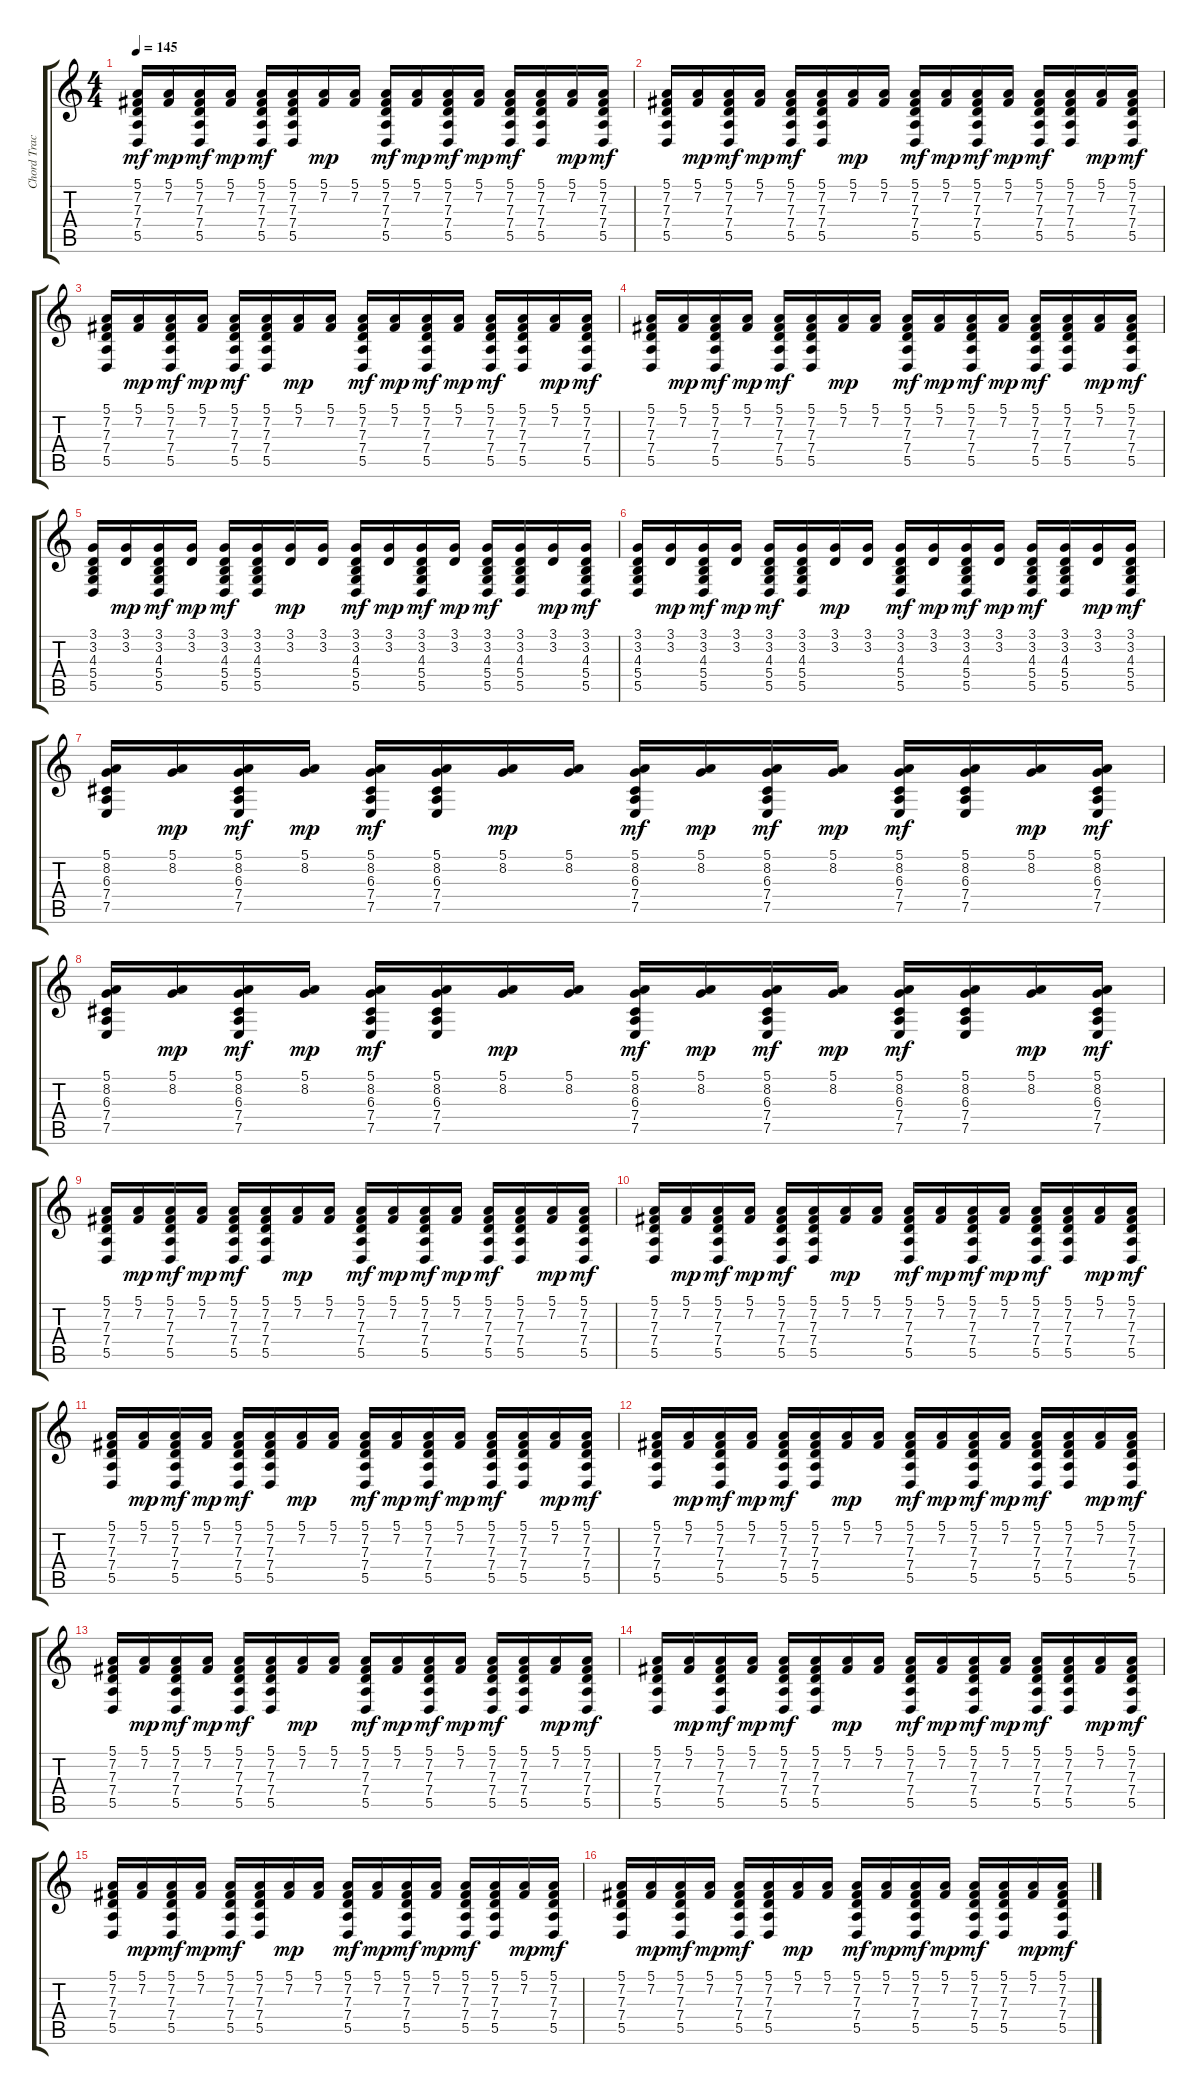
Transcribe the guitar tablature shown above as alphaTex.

\track ("Chord Track" "Chord Trac") {instrument steeldrums}
\staff {score tabs}
\tuning (E4 B3 G3 D3 A2 E2) {hide}
\ts (4 4)
\tempo 145
\clef g2
\ks c
(5.1 7.2 7.3 7.4 5.5).16{dy mf} (5.1 7.2).16{dy mp} (5.1 7.2 7.3 7.4 5.5).16{dy mf} (5.1 7.2).16{dy mp} (5.1 7.2 7.3 7.4 5.5).16{dy mf} (5.1 7.2 7.3 7.4 5.5).16 (5.1 7.2).16{dy mp} (5.1 7.2).16 (5.1 7.2 7.3 7.4 5.5).16{dy mf} (5.1 7.2).16{dy mp} (5.1 7.2 7.3 7.4 5.5).16{dy mf} (5.1 7.2).16{dy mp} (5.1 7.2 7.3 7.4 5.5).16{dy mf} (5.1 7.2 7.3 7.4 5.5).16 (5.1 7.2).16{dy mp} (5.1 7.2 7.3 7.4 5.5).16{dy mf} |
(5.1 7.2 7.3 7.4 5.5).16 (5.1 7.2).16{dy mp} (5.1 7.2 7.3 7.4 5.5).16{dy mf} (5.1 7.2).16{dy mp} (5.1 7.2 7.3 7.4 5.5).16{dy mf} (5.1 7.2 7.3 7.4 5.5).16 (5.1 7.2).16{dy mp} (5.1 7.2).16 (5.1 7.2 7.3 7.4 5.5).16{dy mf} (5.1 7.2).16{dy mp} (5.1 7.2 7.3 7.4 5.5).16{dy mf} (5.1 7.2).16{dy mp} (5.1 7.2 7.3 7.4 5.5).16{dy mf} (5.1 7.2 7.3 7.4 5.5).16 (5.1 7.2).16{dy mp} (5.1 7.2 7.3 7.4 5.5).16{dy mf} |
(5.1 7.2 7.3 7.4 5.5).16 (5.1 7.2).16{dy mp} (5.1 7.2 7.3 7.4 5.5).16{dy mf} (5.1 7.2).16{dy mp} (5.1 7.2 7.3 7.4 5.5).16{dy mf} (5.1 7.2 7.3 7.4 5.5).16 (5.1 7.2).16{dy mp} (5.1 7.2).16 (5.1 7.2 7.3 7.4 5.5).16{dy mf} (5.1 7.2).16{dy mp} (5.1 7.2 7.3 7.4 5.5).16{dy mf} (5.1 7.2).16{dy mp} (5.1 7.2 7.3 7.4 5.5).16{dy mf} (5.1 7.2 7.3 7.4 5.5).16 (5.1 7.2).16{dy mp} (5.1 7.2 7.3 7.4 5.5).16{dy mf} |
(5.1 7.2 7.3 7.4 5.5).16 (5.1 7.2).16{dy mp} (5.1 7.2 7.3 7.4 5.5).16{dy mf} (5.1 7.2).16{dy mp} (5.1 7.2 7.3 7.4 5.5).16{dy mf} (5.1 7.2 7.3 7.4 5.5).16 (5.1 7.2).16{dy mp} (5.1 7.2).16 (5.1 7.2 7.3 7.4 5.5).16{dy mf} (5.1 7.2).16{dy mp} (5.1 7.2 7.3 7.4 5.5).16{dy mf} (5.1 7.2).16{dy mp} (5.1 7.2 7.3 7.4 5.5).16{dy mf} (5.1 7.2 7.3 7.4 5.5).16 (5.1 7.2).16{dy mp} (5.1 7.2 7.3 7.4 5.5).16{dy mf} |
(3.1 3.2 4.3 5.4 5.5).16 (3.1 3.2).16{dy mp} (3.1 3.2 4.3 5.4 5.5).16{dy mf} (3.1 3.2).16{dy mp} (3.1 3.2 4.3 5.4 5.5).16{dy mf} (3.1 3.2 4.3 5.4 5.5).16 (3.1 3.2).16{dy mp} (3.1 3.2).16 (3.1 3.2 4.3 5.4 5.5).16{dy mf} (3.1 3.2).16{dy mp} (3.1 3.2 4.3 5.4 5.5).16{dy mf} (3.1 3.2).16{dy mp} (3.1 3.2 4.3 5.4 5.5).16{dy mf} (3.1 3.2 4.3 5.4 5.5).16 (3.1 3.2).16{dy mp} (3.1 3.2 4.3 5.4 5.5).16{dy mf} |
(3.1 3.2 4.3 5.4 5.5).16 (3.1 3.2).16{dy mp} (3.1 3.2 4.3 5.4 5.5).16{dy mf} (3.1 3.2).16{dy mp} (3.1 3.2 4.3 5.4 5.5).16{dy mf} (3.1 3.2 4.3 5.4 5.5).16 (3.1 3.2).16{dy mp} (3.1 3.2).16 (3.1 3.2 4.3 5.4 5.5).16{dy mf} (3.1 3.2).16{dy mp} (3.1 3.2 4.3 5.4 5.5).16{dy mf} (3.1 3.2).16{dy mp} (3.1 3.2 4.3 5.4 5.5).16{dy mf} (3.1 3.2 4.3 5.4 5.5).16 (3.1 3.2).16{dy mp} (3.1 3.2 4.3 5.4 5.5).16{dy mf} |
(5.1 8.2 6.3 7.4 7.5).16 (5.1 8.2).16{dy mp} (5.1 8.2 6.3 7.4 7.5).16{dy mf} (5.1 8.2).16{dy mp} (5.1 8.2 6.3 7.4 7.5).16{dy mf} (5.1 8.2 6.3 7.4 7.5).16 (5.1 8.2).16{dy mp} (5.1 8.2).16 (5.1 8.2 6.3 7.4 7.5).16{dy mf} (5.1 8.2).16{dy mp} (5.1 8.2 6.3 7.4 7.5).16{dy mf} (5.1 8.2).16{dy mp} (5.1 8.2 6.3 7.4 7.5).16{dy mf} (5.1 8.2 6.3 7.4 7.5).16 (5.1 8.2).16{dy mp} (5.1 8.2 6.3 7.4 7.5).16{dy mf} |
(5.1 8.2 6.3 7.4 7.5).16 (5.1 8.2).16{dy mp} (5.1 8.2 6.3 7.4 7.5).16{dy mf} (5.1 8.2).16{dy mp} (5.1 8.2 6.3 7.4 7.5).16{dy mf} (5.1 8.2 6.3 7.4 7.5).16 (5.1 8.2).16{dy mp} (5.1 8.2).16 (5.1 8.2 6.3 7.4 7.5).16{dy mf} (5.1 8.2).16{dy mp} (5.1 8.2 6.3 7.4 7.5).16{dy mf} (5.1 8.2).16{dy mp} (5.1 8.2 6.3 7.4 7.5).16{dy mf} (5.1 8.2 6.3 7.4 7.5).16 (5.1 8.2).16{dy mp} (5.1 8.2 6.3 7.4 7.5).16{dy mf} |
(5.1 7.2 7.3 7.4 5.5).16 (5.1 7.2).16{dy mp} (5.1 7.2 7.3 7.4 5.5).16{dy mf} (5.1 7.2).16{dy mp} (5.1 7.2 7.3 7.4 5.5).16{dy mf} (5.1 7.2 7.3 7.4 5.5).16 (5.1 7.2).16{dy mp} (5.1 7.2).16 (5.1 7.2 7.3 7.4 5.5).16{dy mf} (5.1 7.2).16{dy mp} (5.1 7.2 7.3 7.4 5.5).16{dy mf} (5.1 7.2).16{dy mp} (5.1 7.2 7.3 7.4 5.5).16{dy mf} (5.1 7.2 7.3 7.4 5.5).16 (5.1 7.2).16{dy mp} (5.1 7.2 7.3 7.4 5.5).16{dy mf} |
(5.1 7.2 7.3 7.4 5.5).16 (5.1 7.2).16{dy mp} (5.1 7.2 7.3 7.4 5.5).16{dy mf} (5.1 7.2).16{dy mp} (5.1 7.2 7.3 7.4 5.5).16{dy mf} (5.1 7.2 7.3 7.4 5.5).16 (5.1 7.2).16{dy mp} (5.1 7.2).16 (5.1 7.2 7.3 7.4 5.5).16{dy mf} (5.1 7.2).16{dy mp} (5.1 7.2 7.3 7.4 5.5).16{dy mf} (5.1 7.2).16{dy mp} (5.1 7.2 7.3 7.4 5.5).16{dy mf} (5.1 7.2 7.3 7.4 5.5).16 (5.1 7.2).16{dy mp} (5.1 7.2 7.3 7.4 5.5).16{dy mf} |
(5.1 7.2 7.3 7.4 5.5).16 (5.1 7.2).16{dy mp} (5.1 7.2 7.3 7.4 5.5).16{dy mf} (5.1 7.2).16{dy mp} (5.1 7.2 7.3 7.4 5.5).16{dy mf} (5.1 7.2 7.3 7.4 5.5).16 (5.1 7.2).16{dy mp} (5.1 7.2).16 (5.1 7.2 7.3 7.4 5.5).16{dy mf} (5.1 7.2).16{dy mp} (5.1 7.2 7.3 7.4 5.5).16{dy mf} (5.1 7.2).16{dy mp} (5.1 7.2 7.3 7.4 5.5).16{dy mf} (5.1 7.2 7.3 7.4 5.5).16 (5.1 7.2).16{dy mp} (5.1 7.2 7.3 7.4 5.5).16{dy mf} |
(5.1 7.2 7.3 7.4 5.5).16 (5.1 7.2).16{dy mp} (5.1 7.2 7.3 7.4 5.5).16{dy mf} (5.1 7.2).16{dy mp} (5.1 7.2 7.3 7.4 5.5).16{dy mf} (5.1 7.2 7.3 7.4 5.5).16 (5.1 7.2).16{dy mp} (5.1 7.2).16 (5.1 7.2 7.3 7.4 5.5).16{dy mf} (5.1 7.2).16{dy mp} (5.1 7.2 7.3 7.4 5.5).16{dy mf} (5.1 7.2).16{dy mp} (5.1 7.2 7.3 7.4 5.5).16{dy mf} (5.1 7.2 7.3 7.4 5.5).16 (5.1 7.2).16{dy mp} (5.1 7.2 7.3 7.4 5.5).16{dy mf} |
(5.1 7.2 7.3 7.4 5.5).16 (5.1 7.2).16{dy mp} (5.1 7.2 7.3 7.4 5.5).16{dy mf} (5.1 7.2).16{dy mp} (5.1 7.2 7.3 7.4 5.5).16{dy mf} (5.1 7.2 7.3 7.4 5.5).16 (5.1 7.2).16{dy mp} (5.1 7.2).16 (5.1 7.2 7.3 7.4 5.5).16{dy mf} (5.1 7.2).16{dy mp} (5.1 7.2 7.3 7.4 5.5).16{dy mf} (5.1 7.2).16{dy mp} (5.1 7.2 7.3 7.4 5.5).16{dy mf} (5.1 7.2 7.3 7.4 5.5).16 (5.1 7.2).16{dy mp} (5.1 7.2 7.3 7.4 5.5).16{dy mf} |
(5.1 7.2 7.3 7.4 5.5).16 (5.1 7.2).16{dy mp} (5.1 7.2 7.3 7.4 5.5).16{dy mf} (5.1 7.2).16{dy mp} (5.1 7.2 7.3 7.4 5.5).16{dy mf} (5.1 7.2 7.3 7.4 5.5).16 (5.1 7.2).16{dy mp} (5.1 7.2).16 (5.1 7.2 7.3 7.4 5.5).16{dy mf} (5.1 7.2).16{dy mp} (5.1 7.2 7.3 7.4 5.5).16{dy mf} (5.1 7.2).16{dy mp} (5.1 7.2 7.3 7.4 5.5).16{dy mf} (5.1 7.2 7.3 7.4 5.5).16 (5.1 7.2).16{dy mp} (5.1 7.2 7.3 7.4 5.5).16{dy mf} |
(5.1 7.2 7.3 7.4 5.5).16 (5.1 7.2).16{dy mp} (5.1 7.2 7.3 7.4 5.5).16{dy mf} (5.1 7.2).16{dy mp} (5.1 7.2 7.3 7.4 5.5).16{dy mf} (5.1 7.2 7.3 7.4 5.5).16 (5.1 7.2).16{dy mp} (5.1 7.2).16 (5.1 7.2 7.3 7.4 5.5).16{dy mf} (5.1 7.2).16{dy mp} (5.1 7.2 7.3 7.4 5.5).16{dy mf} (5.1 7.2).16{dy mp} (5.1 7.2 7.3 7.4 5.5).16{dy mf} (5.1 7.2 7.3 7.4 5.5).16 (5.1 7.2).16{dy mp} (5.1 7.2 7.3 7.4 5.5).16{dy mf} |
(5.1 7.2 7.3 7.4 5.5).16 (5.1 7.2).16{dy mp} (5.1 7.2 7.3 7.4 5.5).16{dy mf} (5.1 7.2).16{dy mp} (5.1 7.2 7.3 7.4 5.5).16{dy mf} (5.1 7.2 7.3 7.4 5.5).16 (5.1 7.2).16{dy mp} (5.1 7.2).16 (5.1 7.2 7.3 7.4 5.5).16{dy mf} (5.1 7.2).16{dy mp} (5.1 7.2 7.3 7.4 5.5).16{dy mf} (5.1 7.2).16{dy mp} (5.1 7.2 7.3 7.4 5.5).16{dy mf} (5.1 7.2 7.3 7.4 5.5).16 (5.1 7.2).16{dy mp} (5.1 7.2 7.3 7.4 5.5).16{dy mf}
